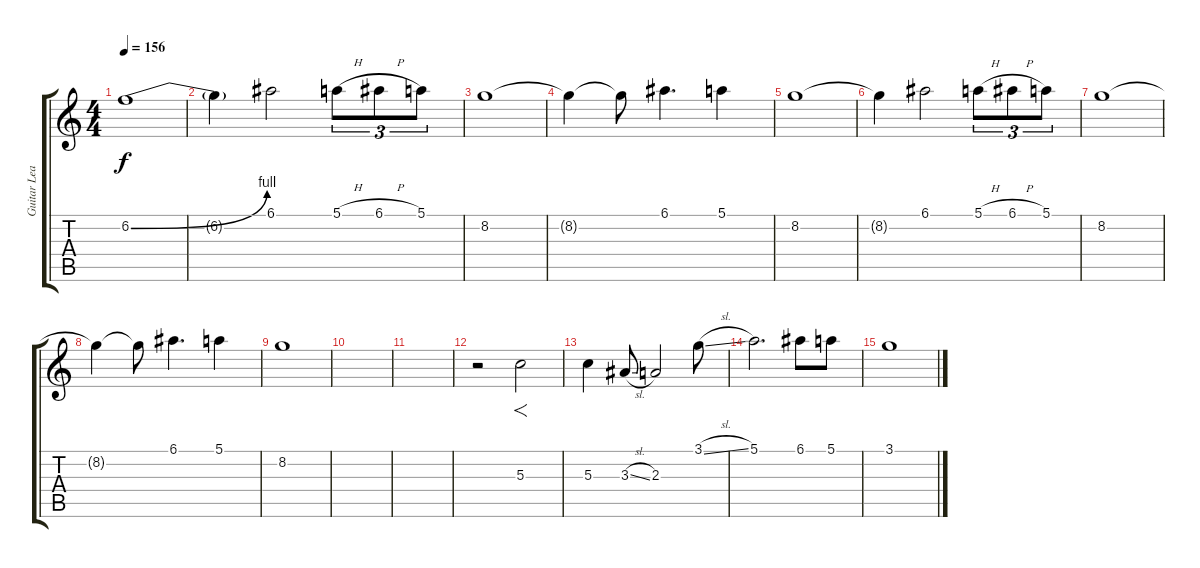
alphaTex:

\track ("Guitar Lead" "Guitar Lea") {instrument overdrivenguitar}
\staff {score tabs}
\tuning (E4 B3 G3 D3 A2 E2) {hide}
\ts (4 4)
\tempo 156
\clef g2
\ks c
6.2{be (bend 0 0 60 4)}.1{dy f} |
6.2{t}.4 6.1.2 5.1{h}.8{tu (3 2)} 6.1{h}.8{tu (3 2)} 5.1.8{tu (3 2)} |
8.2.1{volume 2} |
8.2{t}.4 8.2{t}.8 6.1.4{d} 5.1.4 |
8.2.1 |
8.2{t}.4 6.1.2 5.1{h}.8{tu (3 2)} 6.1{h}.8{tu (3 2)} 5.1.8{tu (3 2)} |
8.2.1{volume 0} |
8.2{t}.4 8.2{t}.8 6.1.4{d} 5.1.4 |
8.2.1 |
|
|
r.2 5.3.2{f} |
5.3.4 3.3{sl}.8 2.3.2 3.1{sl}.8 |
5.1.2{d} 6.1.8 5.1.8 |
3.1.1
